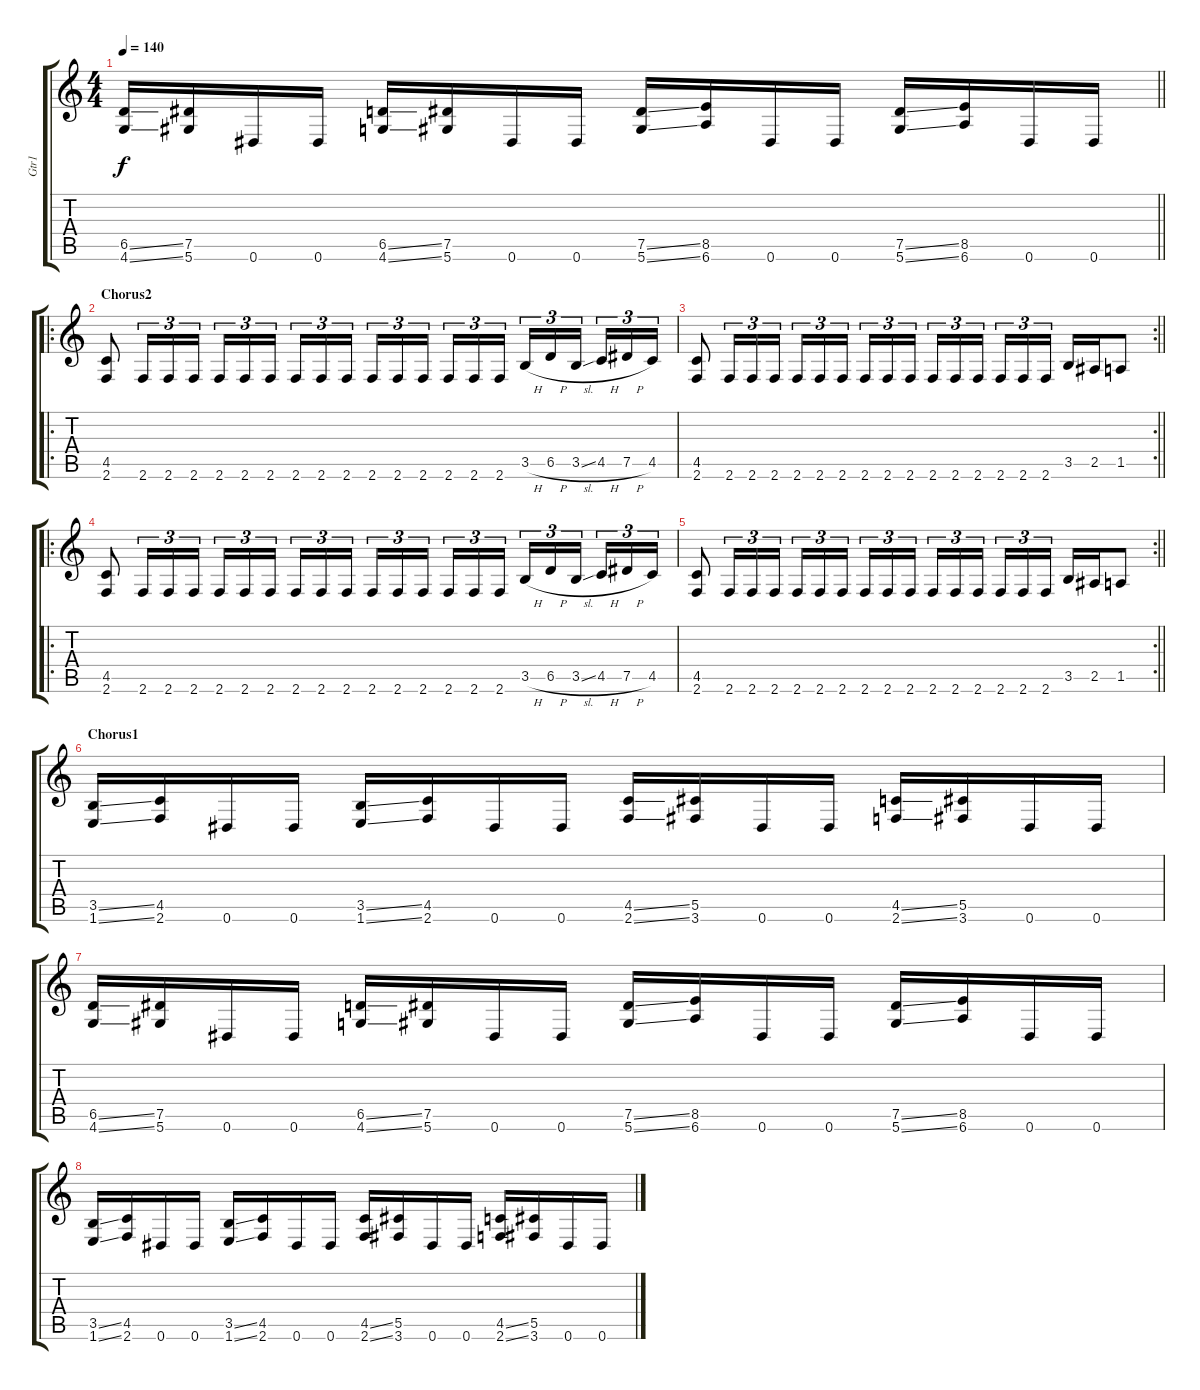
\track ("Gtr1" "Gtr1") {instrument distortionguitar}
\staff {score tabs}
\tuning (Eb4 Bb3 Gb3 Db3 Ab2 Eb2) {hide}
\ts (4 4)
\tempo 140
\clef g2
\barLineRight lightlight
\ks c
(6.5{ss} 4.6{ss}).16{dy f} (7.5 5.6).16 0.6.16 0.6.16 (6.5{ss} 4.6{ss}).16 (7.5 5.6).16 0.6.16 0.6.16 (7.5{ss} 5.6{ss}).16 (8.5 6.6).16 0.6.16 0.6.16 (7.5{ss} 5.6{ss}).16 (8.5 6.6).16 0.6.16 0.6.16 |
\ro
\section ("" "Chorus2")
(4.5 2.6).8 2.6.16{tu (3 2)} 2.6.16{tu (3 2)} 2.6.16{tu (3 2)} 2.6.16{tu (3 2)} 2.6.16{tu (3 2)} 2.6.16{tu (3 2) beam splitsecondary} 2.6.16{tu (3 2)} 2.6.16{tu (3 2)} 2.6.16{tu (3 2)} 2.6.16{tu (3 2)} 2.6.16{tu (3 2)} 2.6.16{tu (3 2) beam splitsecondary} 2.6.16{tu (3 2)} 2.6.16{tu (3 2)} 2.6.16{tu (3 2)} 3.5{h}.16{tu (3 2)} 6.5{h}.16{tu (3 2)} 3.5{sl}.16{tu (3 2) beam splitsecondary} 4.5{h}.16{tu (3 2)} 7.5{h}.16{tu (3 2)} 4.5.16{tu (3 2)} |
\rc 2
\barLineRight lightlight
(4.5 2.6).8 2.6.16{tu (3 2)} 2.6.16{tu (3 2)} 2.6.16{tu (3 2)} 2.6.16{tu (3 2)} 2.6.16{tu (3 2)} 2.6.16{tu (3 2) beam splitsecondary} 2.6.16{tu (3 2)} 2.6.16{tu (3 2)} 2.6.16{tu (3 2)} 2.6.16{tu (3 2)} 2.6.16{tu (3 2)} 2.6.16{tu (3 2) beam splitsecondary} 2.6.16{tu (3 2)} 2.6.16{tu (3 2)} 2.6.16{tu (3 2)} 3.5.16 2.5.16 1.5.8 |
\ro
(4.5 2.6).8 2.6.16{tu (3 2)} 2.6.16{tu (3 2)} 2.6.16{tu (3 2)} 2.6.16{tu (3 2)} 2.6.16{tu (3 2)} 2.6.16{tu (3 2) beam splitsecondary} 2.6.16{tu (3 2)} 2.6.16{tu (3 2)} 2.6.16{tu (3 2)} 2.6.16{tu (3 2)} 2.6.16{tu (3 2)} 2.6.16{tu (3 2) beam splitsecondary} 2.6.16{tu (3 2)} 2.6.16{tu (3 2)} 2.6.16{tu (3 2)} 3.5{h}.16{tu (3 2)} 6.5{h}.16{tu (3 2)} 3.5{sl}.16{tu (3 2) beam splitsecondary} 4.5{h}.16{tu (3 2)} 7.5{h}.16{tu (3 2)} 4.5.16{tu (3 2)} |
\rc 2
\barLineRight lightlight
(4.5 2.6).8 2.6.16{tu (3 2)} 2.6.16{tu (3 2)} 2.6.16{tu (3 2)} 2.6.16{tu (3 2)} 2.6.16{tu (3 2)} 2.6.16{tu (3 2) beam splitsecondary} 2.6.16{tu (3 2)} 2.6.16{tu (3 2)} 2.6.16{tu (3 2)} 2.6.16{tu (3 2)} 2.6.16{tu (3 2)} 2.6.16{tu (3 2) beam splitsecondary} 2.6.16{tu (3 2)} 2.6.16{tu (3 2)} 2.6.16{tu (3 2)} 3.5.16 2.5.16 1.5.8 |
\section ("" "Chorus1")
(3.5{ss} 1.6{ss}).16 (4.5 2.6).16 0.6.16 0.6.16 (3.5{ss} 1.6{ss}).16 (4.5 2.6).16 0.6.16 0.6.16 (4.5{ss} 2.6{ss}).16 (5.5 3.6).16 0.6.16 0.6.16 (4.5{ss} 2.6{ss}).16 (5.5 3.6).16 0.6.16 0.6.16 |
(6.5{ss} 4.6{ss}).16 (7.5 5.6).16 0.6.16 0.6.16 (6.5{ss} 4.6{ss}).16 (7.5 5.6).16 0.6.16 0.6.16 (7.5{ss} 5.6{ss}).16 (8.5 6.6).16 0.6.16 0.6.16 (7.5{ss} 5.6{ss}).16 (8.5 6.6).16 0.6.16 0.6.16 |
(3.5{ss} 1.6{ss}).16 (4.5 2.6).16 0.6.16 0.6.16 (3.5{ss} 1.6{ss}).16 (4.5 2.6).16 0.6.16 0.6.16 (4.5{ss} 2.6{ss}).16 (5.5 3.6).16 0.6.16 0.6.16 (4.5{ss} 2.6{ss}).16 (5.5 3.6).16 0.6.16 0.6.16
